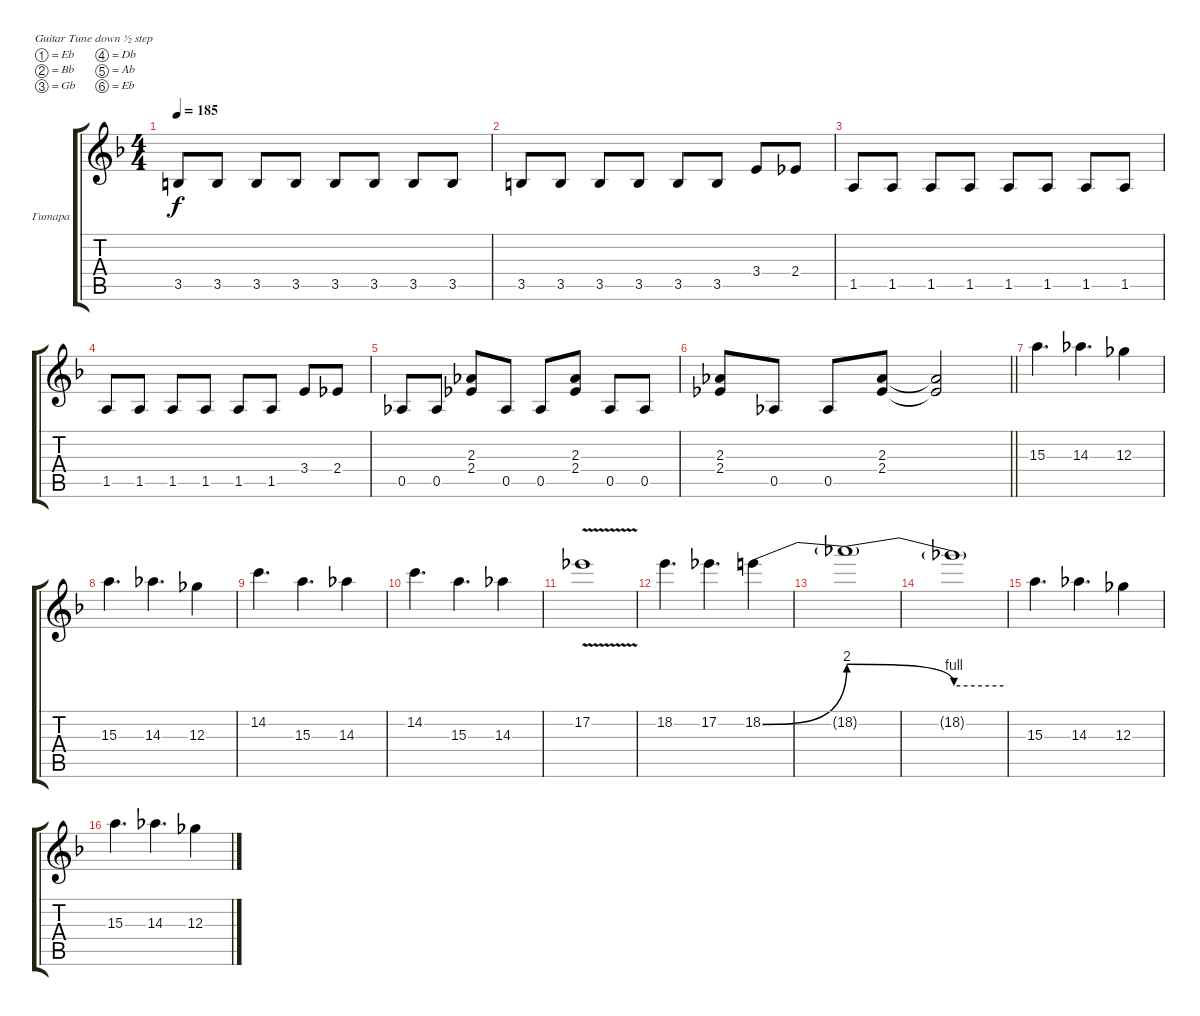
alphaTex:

\bracketExtendMode groupsimilarinstruments
\firstSystemTrackNameOrientation horizontal
\otherSystemsTrackNameOrientation horizontal
\track ("Владимир Холстинин" "Гитара") {instrument distortionguitar}
\staff {score tabs}
\tuning (Eb4 Bb3 Gb3 Db3 Ab2 Eb2)
\ts (4 4)
\tempo 185
\clef g2
\ks dminor
3.5.8{dy f} 3.5.8 3.5.8 3.5.8 3.5.8 3.5.8 3.5.8 3.5.8 |
3.5.8 3.5.8 3.5.8 3.5.8 3.5.8 3.5.8 3.4.8 2.4.8 |
1.5.8 1.5.8 1.5.8 1.5.8 1.5.8 1.5.8 1.5.8 1.5.8 |
1.5.8 1.5.8 1.5.8 1.5.8 1.5.8 1.5.8 3.4.8 2.4.8 |
0.5.8 0.5.8 (2.3 2.4).8 0.5.8 0.5.8 (2.3 2.4).8 0.5.8 0.5.8 |
\barLineRight lightlight
(2.3 2.4).8 0.5.8 0.5.8 (2.3 2.4).8 (2.3{t} 2.4{t}).2 |
15.3.4{d} 14.3.4{d} 12.3.4 |
15.3.4{d} 14.3.4{d} 12.3.4 |
14.2.4{d} 15.3.4{d} 14.3.4 |
14.2.4{d} 15.3.4{d} 14.3.4 |
17.2{v}.1 |
18.2.4{d} 17.2.4{d} 18.2{be (bend 0 0 60 8)}.4 |
18.2{be (release 0 8 60 4) t}.1 |
18.2{be (hold 0 4 60 4) t}.1 |
15.3.4{d} 14.3.4{d} 12.3.4 |
15.3.4{d} 14.3.4{d} 12.3.4
